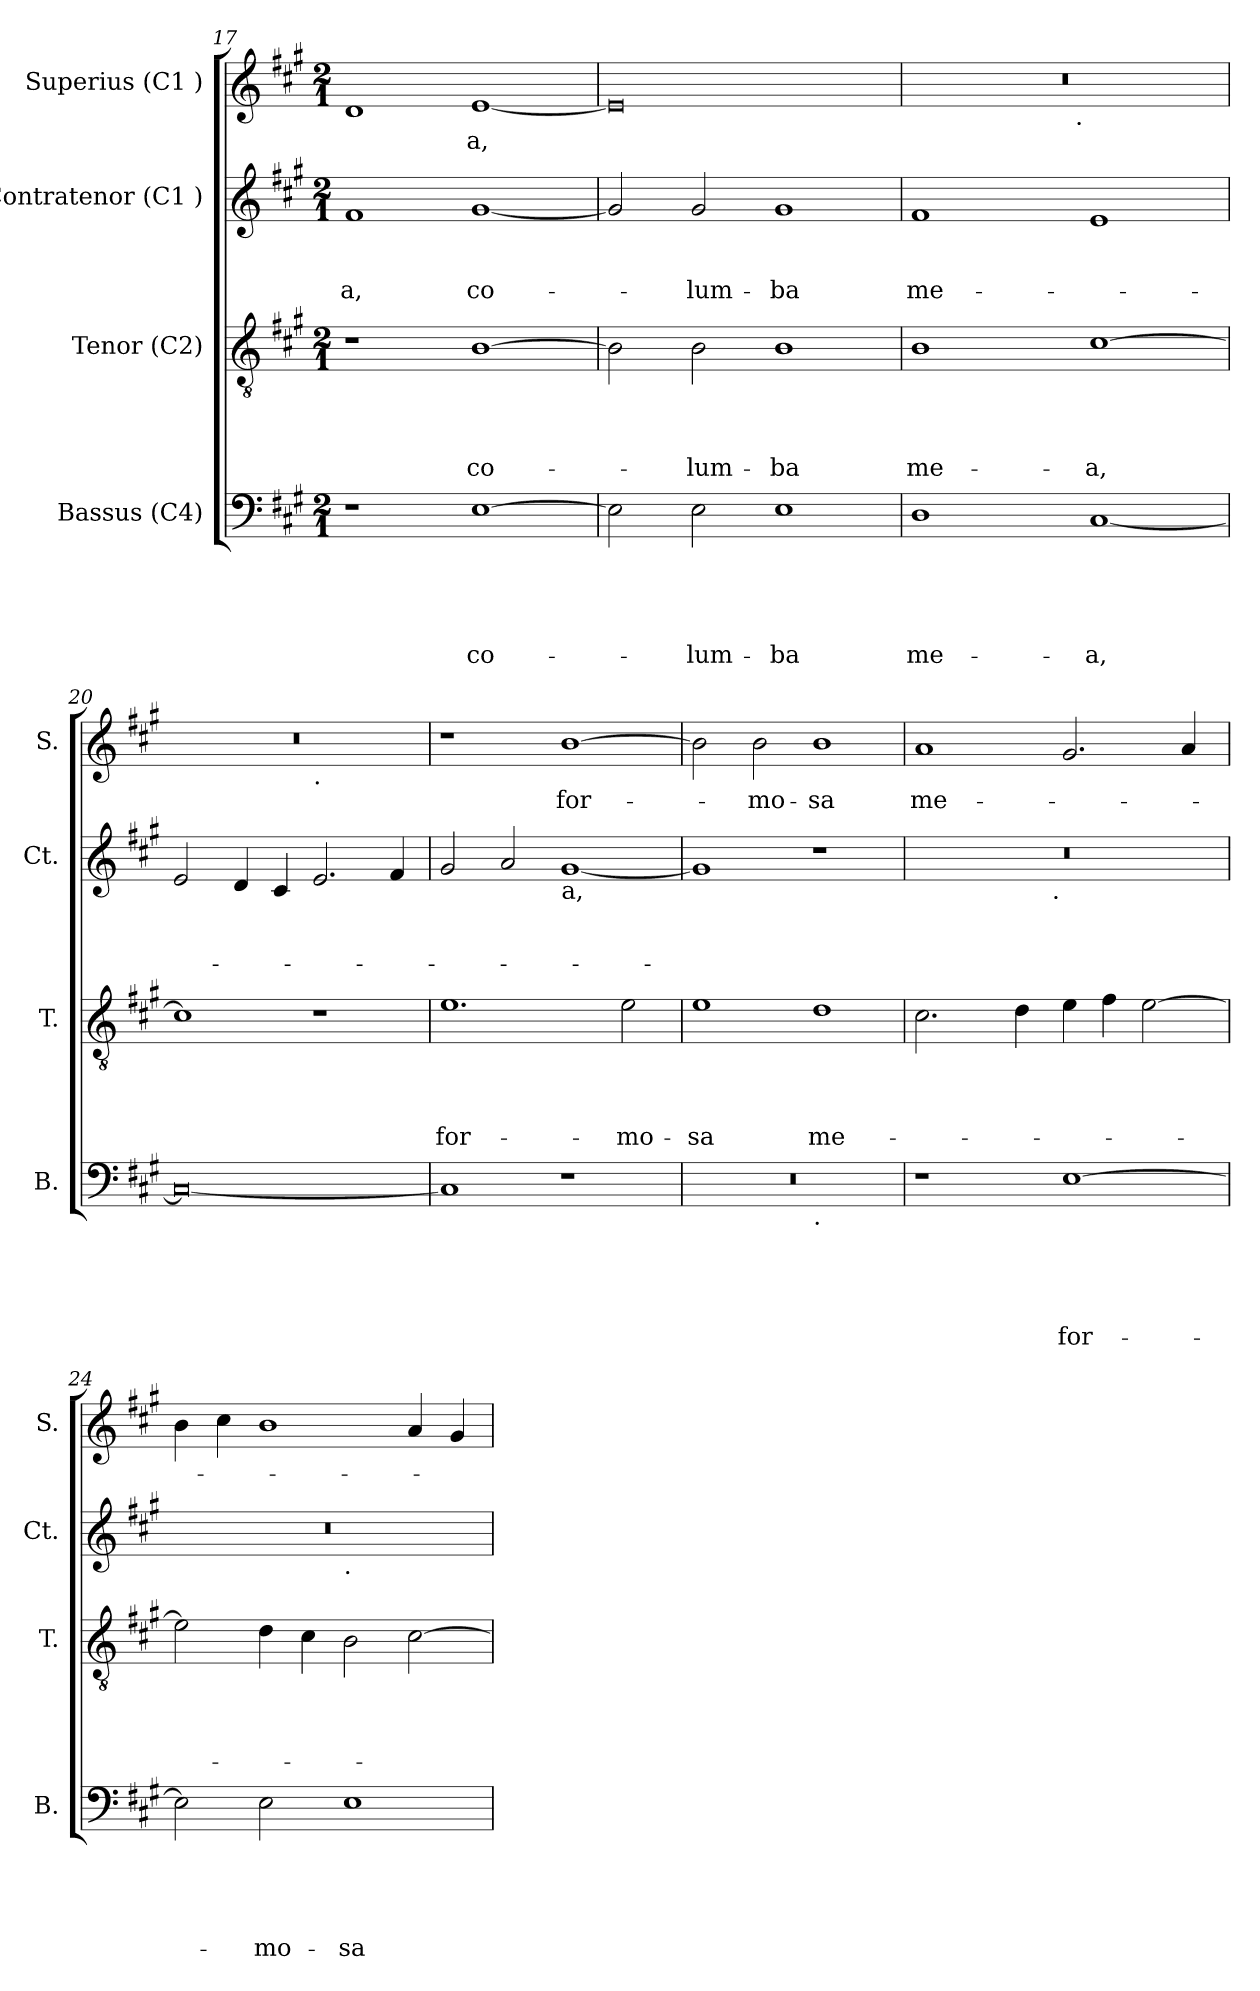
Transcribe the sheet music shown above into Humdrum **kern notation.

**kern	**text	**text	**text	**text	**text	**kern	**text	**text	**text	**text	**kern	**text	**text	**text	**kern	**text
*part4	*part4	*part4	*part4	*part4	*part4	*part3	*part3	*part3	*part3	*part3	*part2	*part2	*part2	*part2	*part1	*part1
*staff4	*staff4	*staff4	*staff4	*staff4	*staff4	*staff3	*staff3	*staff3	*staff3	*staff3	*staff2	*staff2	*staff2	*staff2	*staff1	*staff1
*I"Bassus (C4)	*	*	*	*	*	*I"Tenor (C2)	*	*	*	*	*I"Contratenor (C1 )	*	*	*	*I"Superius (C1 )	*
*I'B.	*	*	*	*	*	*I'T.	*	*	*	*	*I'Ct.	*	*	*	*I'S.	*
*clefF4	*	*	*	*	*	*clefGv2	*	*	*	*	*clefG2	*	*	*	*clefG2	*
*k[f#c#g#]	*	*	*	*	*	*k[f#c#g#]	*	*	*	*	*k[f#c#g#]	*	*	*	*k[f#c#g#]	*
*A:	*	*	*	*	*	*A:	*	*	*	*	*A:	*	*	*	*A:	*
*M2/1	*	*	*	*	*	*M2/1	*	*	*	*	*M2/1	*	*	*	*M2/1	*
=17	=17	=17	=17	=17	=17	=17	=17	=17	=17	=17	=17	=17	=17	=17	=17	=17
!	!	!	!	!	!	!	!	!	!	!	!	!	!	!LO:LY:b	!	!
1r	.	.	.	.	.	1r	.	.	.	.	1f#	.	.	-a,	1d	.
!	!	!	!	!	!LO:LY:b	!	!	!	!	!LO:LY:b	!	!	!	!LO:LY:b	!	!LO:LY:b
[>1E	.	.	.	.	co-	[>1B	.	.	.	co-	[<1g#	.	.	co-	[<1e	-a,
=18	=18	=18	=18	=18	=18	=18	=18	=18	=18	=18	=18	=18	=18	=18	=18	=18
2E\]	.	.	.	.	.	2B\]	.	.	.	.	2g#/]	.	.	.	0e]	.
!	!	!	!	!	!LO:LY:b	!	!	!	!	!LO:LY:b	!	!	!	!LO:LY:b	!	!
2E\	.	.	.	.	-lum-	2B\	.	.	.	-lum-	2g#/	.	.	-lum-	.	.
!	!	!	!	!	!LO:LY:b	!	!	!	!	!LO:LY:b	!	!	!	!LO:LY:b	!	!
1E	.	.	.	.	-ba	1B	.	.	.	-ba	1g#	.	.	-ba	.	.
=19	=19	=19	=19	=19	=19	=19	=19	=19	=19	=19	=19	=19	=19	=19	=19	=19
!	!	!	!	!	!LO:LY:b	!	!	!	!	!LO:LY:b	!	!	!	!LO:LY:b	!	!
*	*	*	*	*	*	*	*	*	*	*	*	*	*	*	*^	*
1D	.	.	.	.	me-	1B	.	.	.	me-	1f#	.	.	me-	0r	2ryy	.
.	.	.	.	.	.	.	.	.	.	.	.	.	.	.	.	4...ryy	.
!	!	!	!	!	!	!	!	!	!	!	!	!	!	!	!	!LO:TX:b:t=.	!
.	.	.	.	.	.	.	.	.	.	.	.	.	.	.	.	1ryy	.
!	!	!	!	!	!LO:LY:b	!	!	!	!	!LO:LY:b	!	!	!	!	!	!	!
[<1C#	.	.	.	.	-a,	[<1c#	.	.	.	-a,	1e	.	.	.	.	.	.
.	.	.	.	.	.	.	.	.	.	.	.	.	.	.	.	32ryy	.
!!LO:LB:g=z	!!
=20	=20	=20	=20	=20	=20	=20	=20	=20	=20	=20	=20	=20	=20	=20	=20	=20	=20
0C#_	.	.	.	.	.	1c#]	.	.	.	.	2e/	.	.	.	0r	1ryy	.
.	.	.	.	.	.	.	.	.	.	.	4d/	.	.	.	.	.	.
.	.	.	.	.	.	.	.	.	.	.	4c#/	.	.	.	.	.	.
!	!	!	!	!	!	!	!	!	!	!	!	!	!	!	!	!LO:TX:b:t=.	!
.	.	.	.	.	.	1r	.	.	.	.	2.e/	.	.	.	.	1ryy	.
.	.	.	.	.	.	.	.	.	.	.	4f#/	.	.	.	.	.	.
=21	=21	=21	=21	=21	=21	=21	=21	=21	=21	=21	=21	=21	=21	=21	=21	=21	=21
!	!	!	!	!	!	!	!	!	!	!LO:LY:b	!	!	!	!	!	!	!
*	*	*	*	*	*	*	*	*	*	*	*	*	*	*	*v	*v	*
1C#]	.	.	.	.	.	1.e	.	.	.	for-	2g#/	.	.	.	1r	.
.	.	.	.	.	.	.	.	.	.	.	2a/	.	.	.	.	.
!	!	!	!	!	!	!	!	!	!	!	!LO:TX:b:t=a,	!	!	!	!	!
!	!	!	!	!	!	!	!	!	!	!	!	!	!	!	!	!LO:LY:b
1r	.	.	.	.	.	.	.	.	.	.	[<1g#	.	.	.	[>1b	for-
!	!	!	!	!	!	!	!	!	!	!LO:LY:b	!	!	!	!	!	!
.	.	.	.	.	.	2e\	.	.	.	-mo-	.	.	.	.	.	.
=22	=22	=22	=22	=22	=22	=22	=22	=22	=22	=22	=22	=22	=22	=22	=22	=22
!	!	!	!	!	!	!	!	!	!	!LO:LY:b	!	!	!	!	!	!
*^	*	*	*	*	*	*	*	*	*	*	*	*	*	*	*	*
0r	1ryy	.	.	.	.	.	1e	.	.	.	-sa	1g#]	.	.	.	2b\]	.
!	!	!	!	!	!	!	!	!	!	!	!	!	!	!	!	!	!LO:LY:b
.	.	.	.	.	.	.	.	.	.	.	.	.	.	.	.	2b\	-mo-
!	!LO:TX:b:t=.	!	!	!	!	!	!	!	!	!	!	!	!	!	!	!	!
!	!	!	!	!	!	!	!	!	!	!	!LO:LY:b	!	!	!	!	!	!LO:LY:b
.	1ryy	.	.	.	.	.	1d	.	.	.	me-	1r	.	.	.	1b	-sa
=23	=23	=23	=23	=23	=23	=23	=23	=23	=23	=23	=23	=23	=23	=23	=23	=23	=23
!	!	!	!	!	!	!	!	!	!	!	!	!	!	!	!	!	!LO:LY:b
*v	*v	*	*	*	*	*	*	*	*	*	*	*^	*	*	*	*	*
1r	.	.	.	.	.	2.c#\	.	.	.	.	0r	2ryy	.	.	.	1a	me-
.	.	.	.	.	.	.	.	.	.	.	.	4...ryy	.	.	.	.	.
.	.	.	.	.	.	4d\	.	.	.	.	.	.	.	.	.	.	.
!	!	!	!	!	!	!	!	!	!	!	!	!LO:TX:b:t=.	!	!	!	!	!
.	.	.	.	.	.	.	.	.	.	.	.	1ryy	.	.	.	.	.
!	!	!	!	!	!LO:LY:b	!	!	!	!	!	!	!	!	!	!	!	!
[<1E	.	.	.	.	for-	4e\	.	.	.	.	.	.	.	.	.	2.g#/	.
.	.	.	.	.	.	4f#\	.	.	.	.	.	.	.	.	.	.	.
.	.	.	.	.	.	[<2e\	.	.	.	.	.	.	.	.	.	.	.
.	.	.	.	.	.	.	.	.	.	.	.	.	.	.	.	4a/	.
.	.	.	.	.	.	.	.	.	.	.	.	32ryy	.	.	.	.	.
!!LO:LB:g=z
=24	=24	=24	=24	=24	=24	=24	=24	=24	=24	=24	=24	=24	=24	=24	=24	=24	=24
2E\]	.	.	.	.	.	2e\]	.	.	.	.	0r	1ryy	.	.	.	4b\	.
.	.	.	.	.	.	.	.	.	.	.	.	.	.	.	.	4cc#\	.
!	!	!	!	!	!LO:LY:b	!	!	!	!	!	!	!	!	!	!	!	!
2E\	.	.	.	.	-mo-	4d\	.	.	.	.	.	.	.	.	.	1b	.
.	.	.	.	.	.	4c#\	.	.	.	.	.	.	.	.	.	.	.
!	!	!	!	!	!	!	!	!	!	!	!	!LO:TX:b:t=.	!	!	!	!	!
!	!	!	!	!	!LO:LY:b	!	!	!	!	!	!	!	!	!	!	!	!
1E	.	.	.	.	-sa	2B\	.	.	.	.	.	1ryy	.	.	.	.	.
.	.	.	.	.	.	[>2c#\	.	.	.	.	.	.	.	.	.	4a/	.
.	.	.	.	.	.	.	.	.	.	.	.	.	.	.	.	4g#/	.
*	*	*	*	*	*	*	*	*	*	*	*v	*v	*	*	*	*	*
=	=	=	=	=	=	=	=	=	=	=	=	=	=	=	=	=
*-	*-	*-	*-	*-	*-	*-	*-	*-	*-	*-	*-	*-	*-	*-	*-	*-
